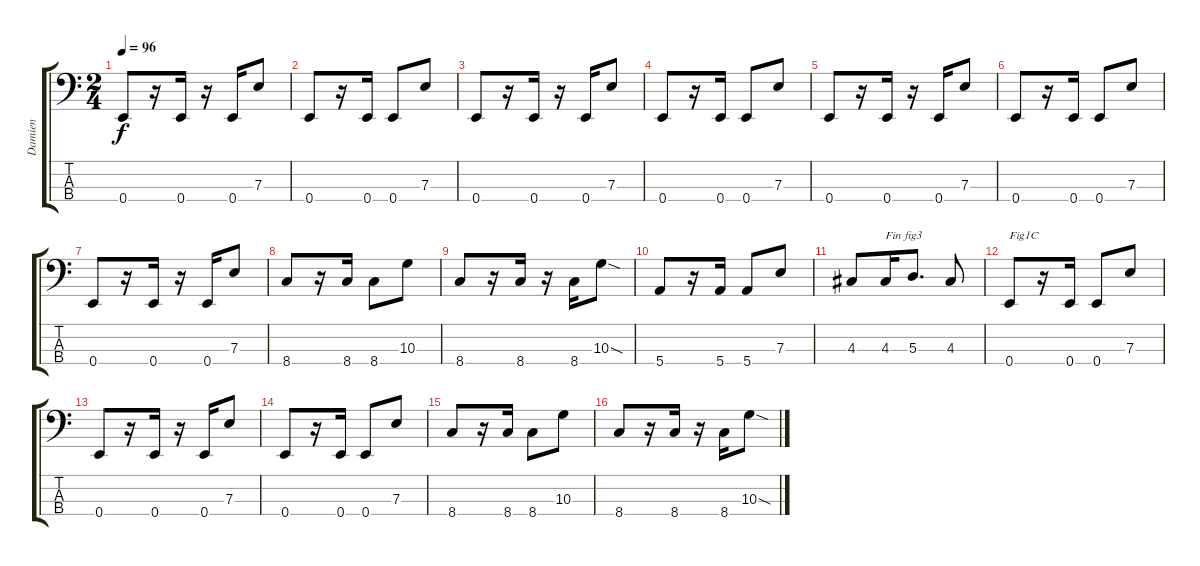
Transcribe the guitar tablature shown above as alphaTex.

\track ("Damien" "Damien") {instrument electricbasspick}
\staff {score tabs}
\tuning (G2 D2 A1 E1) {hide}
\ts (2 4)
\tempo 96
\clef f4
\ks c
0.4.8{dy f} r.16 0.4.16 r.16 0.4.16 7.3.8 |
0.4.8 r.16 0.4.16 0.4.8 7.3.8 |
0.4.8 r.16 0.4.16 r.16 0.4.16 7.3.8 |
0.4.8 r.16 0.4.16 0.4.8 7.3.8 |
0.4.8 r.16 0.4.16 r.16 0.4.16 7.3.8 |
0.4.8 r.16 0.4.16 0.4.8 7.3.8 |
0.4.8 r.16 0.4.16 r.16 0.4.16 7.3.8 |
8.4.8 r.16 8.4.16 8.4.8 10.3.8 |
8.4.8 r.16 8.4.16 r.16 8.4.16 10.3{sod}.8 |
5.4.8 r.16 5.4.16 5.4.8 7.3.8 |
4.3.8 4.3.16{txt "Fin fig3"} 5.3.8{d} 4.3.8 |
0.4.8{txt "Fig1C"} r.16 0.4.16 0.4.8 7.3.8 |
0.4.8 r.16 0.4.16 r.16 0.4.16 7.3.8 |
0.4.8 r.16 0.4.16 0.4.8 7.3.8 |
8.4.8 r.16 8.4.16 8.4.8 10.3.8 |
8.4.8 r.16 8.4.16 r.16 8.4.16 10.3{sod}.8
